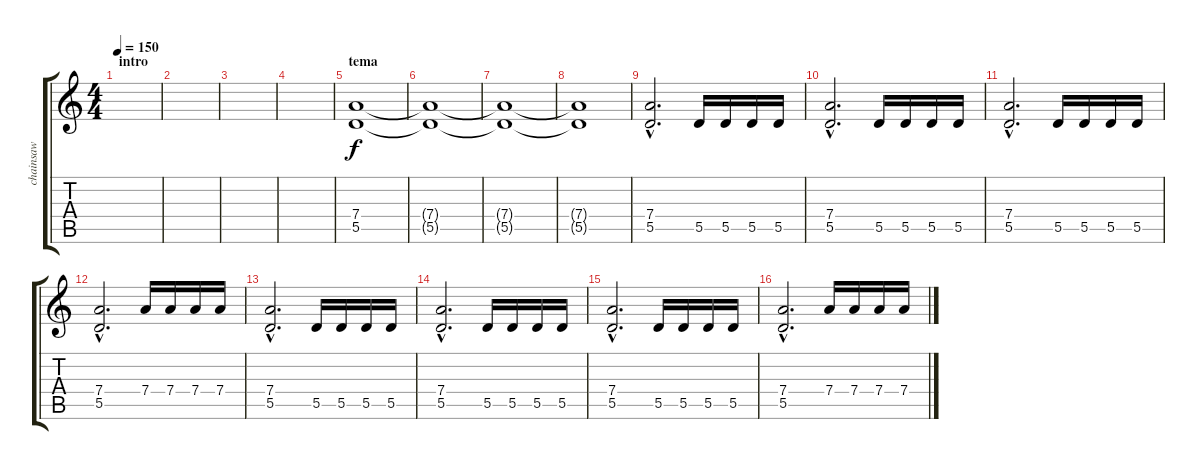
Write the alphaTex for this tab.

\track ("chainsaw" "chainsaw") {instrument distortionguitar}
\staff {score tabs}
\tuning (E4 B3 G3 D3 A2 E2) {hide}
\ts (4 4)
\section ("" "intro")
\tempo 150
\clef g2
\ks c
|
|
|
|
\section ("" "tema")
(7.4 5.5).1 |
(7.4{t} 5.5{t}).1 |
(7.4{t} 5.5{t}).1 |
(7.4{t} 5.5{t}).1 |
(7.4{hac} 5.5{hac}).2{d} 5.5.16 5.5.16 5.5.16 5.5.16 |
(7.4{hac} 5.5{hac}).2{d} 5.5.16 5.5.16 5.5.16 5.5.16 |
(7.4{hac} 5.5{hac}).2{d} 5.5.16 5.5.16 5.5.16 5.5.16 |
(7.4{hac} 5.5{hac}).2{d} 7.4.16 7.4.16 7.4.16 7.4.16 |
(7.4{hac} 5.5{hac}).2{d} 5.5.16 5.5.16 5.5.16 5.5.16 |
(7.4{hac} 5.5{hac}).2{d} 5.5.16 5.5.16 5.5.16 5.5.16 |
(7.4{hac} 5.5{hac}).2{d} 5.5.16 5.5.16 5.5.16 5.5.16 |
(7.4{hac} 5.5{hac}).2{d} 7.4.16 7.4.16 7.4.16 7.4.16
